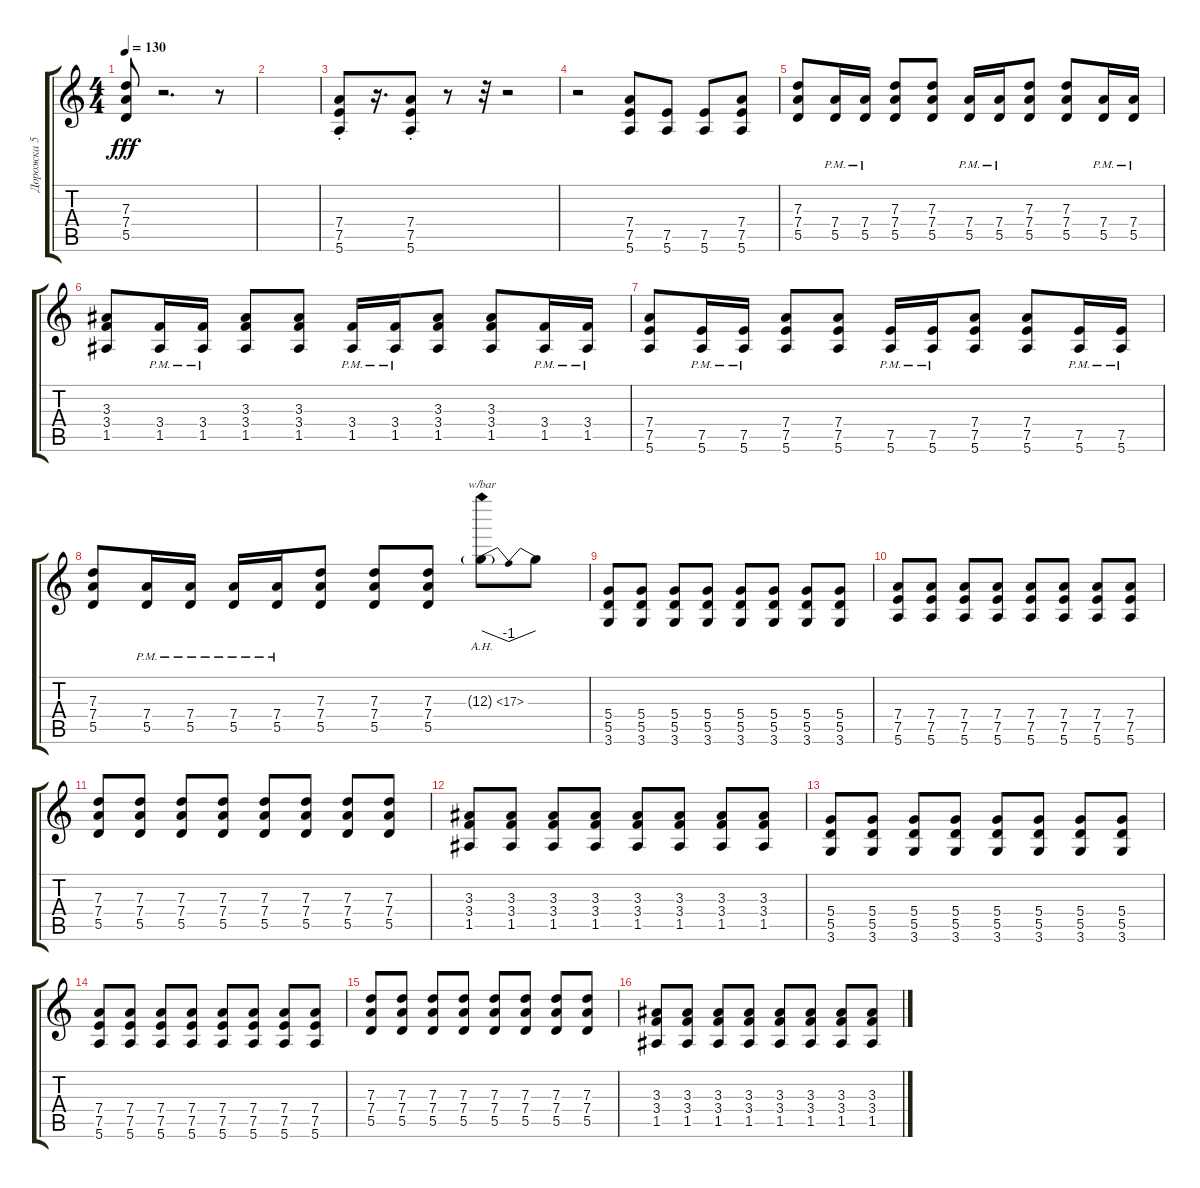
\track ("Дорожка 5" "Дорожка 5") {instrument distortionguitar}
\staff {score tabs}
\tuning (E4 B3 G3 D3 A2 E2) {hide}
\ts (4 4)
\tempo 130
\clef g2
\ks c
(7.3 7.4 5.5).8{dy fff} r.2{d} r.8 |
|
(7.4{st} 7.5{st} 5.6{st}).8 r.16{d} (7.4{st} 7.5{st} 5.6{st}).8 r.8 r.32 r.2 |
r.2 (7.4 7.5 5.6).8 (7.5 5.6).8 (7.5 5.6).8 (7.4 7.5 5.6).8 |
(7.3 7.4 5.5).8 (7.4{pm} 5.5{pm}).16 (7.4{pm} 5.5{pm}).16 (7.3 7.4 5.5).8 (7.3 7.4 5.5).8 (7.4{pm} 5.5{pm}).16 (7.4{pm} 5.5{pm}).16 (7.3 7.4 5.5).8 (7.3 7.4 5.5).8 (7.4{pm} 5.5{pm}).16 (7.4{pm} 5.5{pm}).16 |
(3.3 3.4 1.5).8 (3.4{pm} 1.5{pm}).16 (3.4{pm} 1.5{pm}).16 (3.3 3.4 1.5).8 (3.3 3.4 1.5).8 (3.4{pm} 1.5{pm}).16 (3.4{pm} 1.5{pm}).16 (3.3 3.4 1.5).8 (3.3 3.4 1.5).8 (3.4{pm} 1.5{pm}).16 (3.4{pm} 1.5{pm}).16 |
(7.4 7.5 5.6).8 (7.5{pm} 5.6{pm}).16 (7.5{pm} 5.6{pm}).16 (7.4 7.5 5.6).8 (7.4 7.5 5.6).8 (7.5{pm} 5.6{pm}).16 (7.5{pm} 5.6{pm}).16 (7.4 7.5 5.6).8 (7.4 7.5 5.6).8 (7.5{pm} 5.6{pm}).16 (7.5{pm} 5.6{pm}).16 |
(7.3 7.4 5.5).8 (7.4{pm} 5.5{pm}).16 (7.4{pm} 5.5{pm}).16 (7.4{pm} 5.5{pm}).16 (7.4{pm} 5.5{pm}).16 (7.3 7.4 5.5).8 (7.3 7.4 5.5).8 (7.3 7.4 5.5).8 12.3{ah 5 g}.8{tbe (dip default 0 0 30 -4 60 0)} 12.3{t}.8 |
(5.4 5.5 3.6).8 (5.4 5.5 3.6).8 (5.4 5.5 3.6).8 (5.4 5.5 3.6).8 (5.4 5.5 3.6).8 (5.4 5.5 3.6).8 (5.4 5.5 3.6).8 (5.4 5.5 3.6).8 |
(7.4 7.5 5.6).8 (7.4 7.5 5.6).8 (7.4 7.5 5.6).8 (7.4 7.5 5.6).8 (7.4 7.5 5.6).8 (7.4 7.5 5.6).8 (7.4 7.5 5.6).8 (7.4 7.5 5.6).8 |
(7.3 7.4 5.5).8 (7.3 7.4 5.5).8 (7.3 7.4 5.5).8 (7.3 7.4 5.5).8 (7.3 7.4 5.5).8 (7.3 7.4 5.5).8 (7.3 7.4 5.5).8 (7.3 7.4 5.5).8 |
(3.3 3.4 1.5).8 (3.3 3.4 1.5).8 (3.3 3.4 1.5).8 (3.3 3.4 1.5).8 (3.3 3.4 1.5).8 (3.3 3.4 1.5).8 (3.3 3.4 1.5).8 (3.3 3.4 1.5).8 |
(5.4 5.5 3.6).8 (5.4 5.5 3.6).8 (5.4 5.5 3.6).8 (5.4 5.5 3.6).8 (5.4 5.5 3.6).8 (5.4 5.5 3.6).8 (5.4 5.5 3.6).8 (5.4 5.5 3.6).8 |
(7.4 7.5 5.6).8 (7.4 7.5 5.6).8 (7.4 7.5 5.6).8 (7.4 7.5 5.6).8 (7.4 7.5 5.6).8 (7.4 7.5 5.6).8 (7.4 7.5 5.6).8 (7.4 7.5 5.6).8 |
(7.3 7.4 5.5).8 (7.3 7.4 5.5).8 (7.3 7.4 5.5).8 (7.3 7.4 5.5).8 (7.3 7.4 5.5).8 (7.3 7.4 5.5).8 (7.3 7.4 5.5).8 (7.3 7.4 5.5).8 |
(3.3 3.4 1.5).8 (3.3 3.4 1.5).8 (3.3 3.4 1.5).8 (3.3 3.4 1.5).8 (3.3 3.4 1.5).8 (3.3 3.4 1.5).8 (3.3 3.4 1.5).8 (3.3 3.4 1.5).8
